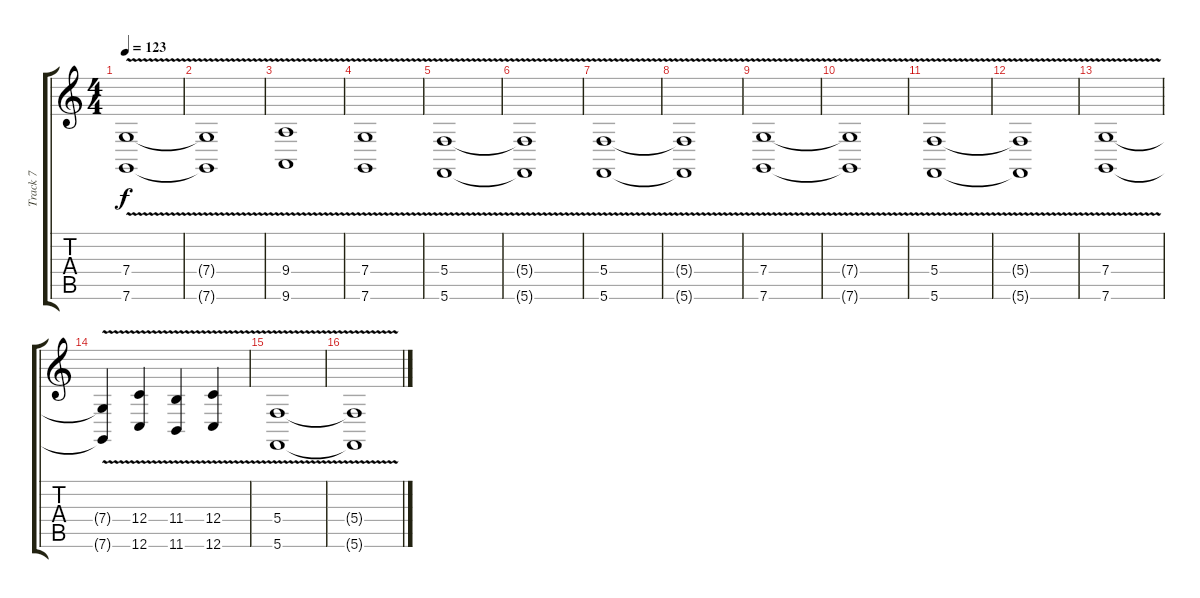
\track ("Track 7" "Track 7") {instrument stringensemble2}
\staff {score tabs}
\tuning (E4 C4 G3 C3 G2 C2) {hide}
\ts (4 4)
\tempo 123
\clef g2
\ks c
(7.4{v} 7.6{v}).1{dy f} |
(7.4{t} 7.6{t}).1 |
(9.4{v} 9.6{v}).1 |
(7.4{v} 7.6{v}).1 |
(5.4{v} 5.6{v}).1 |
(5.4{t} 5.6{t}).1 |
(5.4{v} 5.6{v}).1{volume 13} |
(5.4{t} 5.6{t}).1 |
(7.4{v} 7.6{v}).1 |
(7.4{t} 7.6{t}).1 |
(5.4 5.6{v}).1 |
(5.4{t} 5.6{t}).1 |
(7.4{v} 7.6{v}).1 |
(7.4{t} 7.6{t}).4 (12.4{v} 12.6{v}).4 (11.4{v} 11.6{v}).4 (12.4{v} 12.6{v}).4 |
(5.4{v} 5.6{v}).1 |
(5.4{t} 5.6{t}).1
